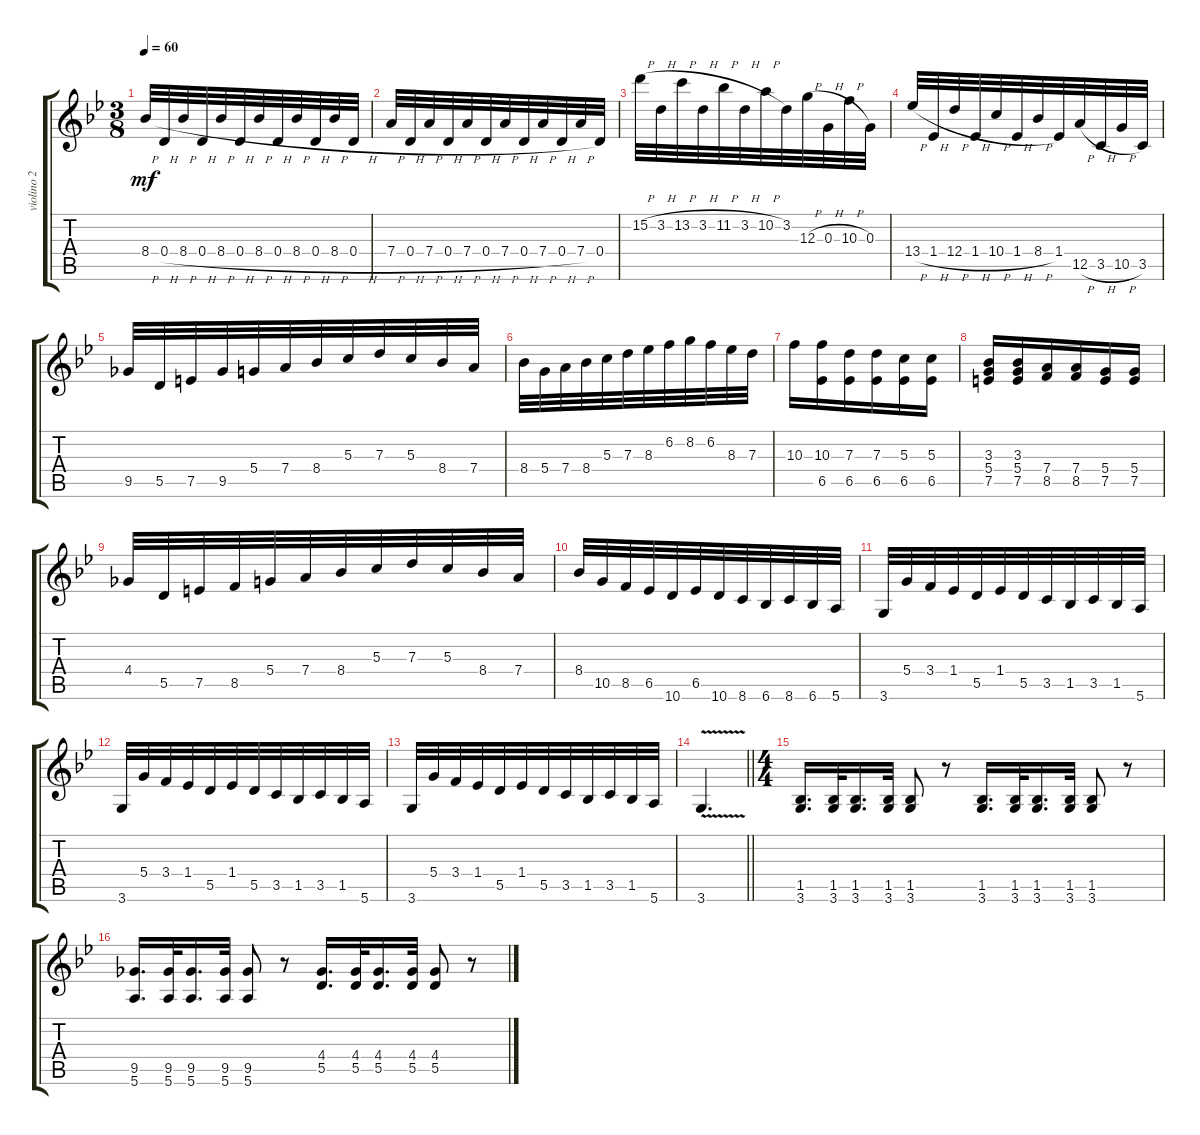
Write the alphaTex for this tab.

\track ("violino 2" "violino 2") {instrument distortionguitar}
\staff {score tabs}
\tuning (E4 B3 G3 D3 A2 E2) {hide}
\ts (3 8)
\tempo 60
\clef g2
\ks bb
8.4{h}.32{dy mf} 0.4{h}.32 8.4{h}.32 0.4{h}.32 8.4{h}.32 0.4{h}.32 8.4{h}.32 0.4{h}.32 8.4{h}.32 0.4{h}.32 8.4{h}.32 0.4{h}.32 |
7.4{h}.32 0.4{h}.32 7.4{h}.32 0.4{h}.32 7.4{h}.32 0.4{h}.32 7.4{h}.32 0.4{h}.32 7.4{h}.32 0.4{h}.32 7.4{h}.32 0.4.32 |
15.2{h}.32 3.2{h}.32 13.2{h}.32 3.2{h}.32 11.2{h}.32 3.2{h}.32 10.2{h}.32 3.2.32 12.3{h}.32 0.3{h}.32 10.3{h}.32 0.3.32 |
13.4{h}.32 1.4{h}.32 12.4{h}.32 1.4{h}.32 10.4{h}.32 1.4{h}.32 8.4{h}.32 1.4.32 12.5{h}.32 3.5{h}.32 10.5{h}.32 3.5.32 |
9.5.32 5.5.32 7.5.32 9.5.32 5.4.32 7.4.32 8.4.32 5.3.32 7.3.32 5.3.32 8.4.32 7.4.32 |
8.4.32 5.4.32 7.4.32 8.4.32 5.3.32 7.3.32 8.3.32 6.2.32 8.2.32 6.2.32 8.3.32 7.3.32 |
10.3.16 (10.3 6.5).16 (7.3 6.5).16 (7.3 6.5).16 (5.3 6.5).16 (5.3 6.5).16 |
(3.3 5.4 7.5).16 (3.3 5.4 7.5).16 (7.4 8.5).16 (7.4 8.5).16 (5.4 7.5).16 (5.4 7.5).16 |
4.4.32 5.5.32 7.5.32 8.5.32 5.4.32 7.4.32 8.4.32 5.3.32 7.3.32 5.3.32 8.4.32 7.4.32 |
8.4.32 10.5.32 8.5.32 6.5.32 10.6.32 6.5.32 10.6.32 8.6.32 6.6.32 8.6.32 6.6.32 5.6.32 |
3.6.32 5.4.32 3.4.32 1.4.32 5.5.32 1.4.32 5.5.32 3.5.32 1.5.32 3.5.32 1.5.32 5.6.32 |
3.6.32 5.4.32 3.4.32 1.4.32 5.5.32 1.4.32 5.5.32 3.5.32 1.5.32 3.5.32 1.5.32 5.6.32 |
3.6.32 5.4.32 3.4.32 1.4.32 5.5.32 1.4.32 5.5.32 3.5.32 1.5.32 3.5.32 1.5.32 5.6.32 |
\barLineRight lightlight
3.6{v}.4{d} |
\ts (4 4)
(1.5 3.6).16{d} (1.5 3.6).32 (1.5 3.6).16{d} (1.5 3.6).32 (1.5 3.6).8 r.8 (1.5 3.6).16{d} (1.5 3.6).32 (1.5 3.6).16{d} (1.5 3.6).32 (1.5 3.6).8 r.8 |
(9.5 5.6).16{d} (9.5 5.6).32 (9.5 5.6).16{d} (9.5 5.6).32 (9.5 5.6).8 r.8 (4.4 5.5).16{d} (4.4 5.5).32 (4.4 5.5).16{d} (4.4 5.5).32 (4.4 5.5).8 r.8
